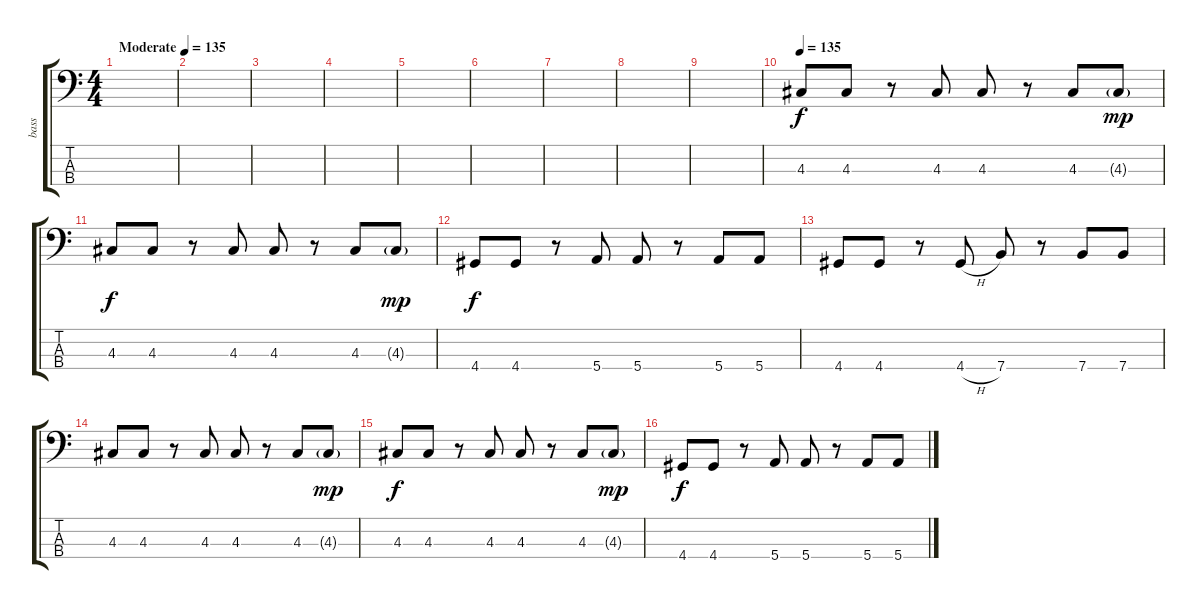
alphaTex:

\track ("bass" "bass") {instrument electricbassfinger}
\staff {score tabs}
\tuning (G2 D2 A1 E1) {hide}
\ts (4 4)
\tempo (135 "Moderate")
\clef f4
\ks c
|
|
|
|
|
|
|
|
|
\tempo 135
4.3.8 4.3.8 r.8 4.3.8 4.3.8 r.8 4.3.8 4.3{g}.8{dy mp} |
4.3.8{dy f} 4.3.8 r.8 4.3.8 4.3.8 r.8 4.3.8 4.3{g}.8{dy mp} |
4.4.8{dy f} 4.4.8 r.8 5.4.8 5.4.8 r.8 5.4.8 5.4.8 |
4.4.8 4.4.8 r.8 4.4{h}.8 7.4.8 r.8 7.4.8 7.4.8 |
4.3.8 4.3.8 r.8 4.3.8 4.3.8 r.8 4.3.8 4.3{g}.8{dy mp} |
4.3.8{dy f} 4.3.8 r.8 4.3.8 4.3.8 r.8 4.3.8 4.3{g}.8{dy mp} |
4.4.8{dy f} 4.4.8 r.8 5.4.8 5.4.8 r.8 5.4.8 5.4.8
